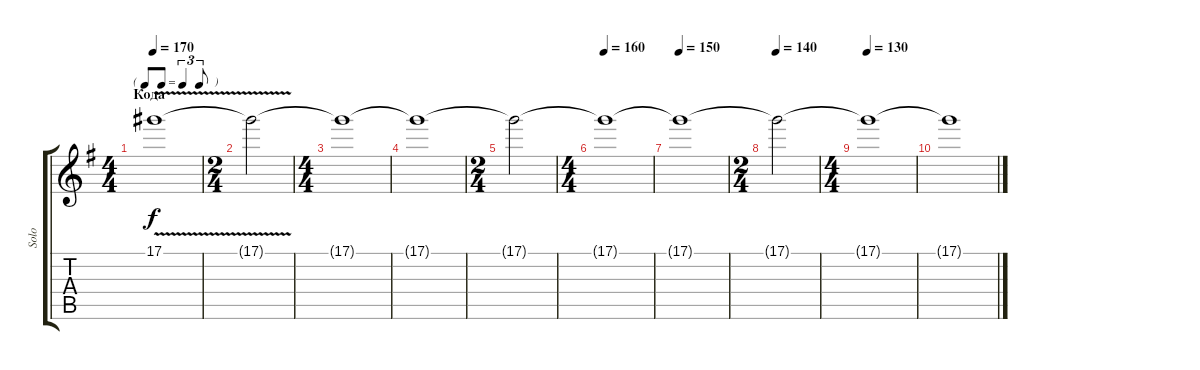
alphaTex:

\track ("Solo" "Solo") {instrument overdrivenguitar}
\staff {score tabs}
\tuning (Eb4 Bb3 Gb3 Db3 Ab2 Eb2) {hide}
\ts (4 4)
\tf triplet8th
\section ("" "Кода")
\tempo 170
\clef g2
\ks eminor
17.1{v}.1{dy f} |
\ts (2 4)
17.1{t}.2 |
\ts (4 4)
17.1{t}.1 |
17.1{t}.1 |
\ts (2 4)
17.1{t}.2 |
\ts (4 4)
\tempo 160
17.1{t}.1 |
\tempo 150
17.1{t}.1 |
\ts (2 4)
\tempo 140
17.1{t}.2 |
\ts (4 4)
\tempo 130
17.1{t}.1 |
17.1{t}.1
